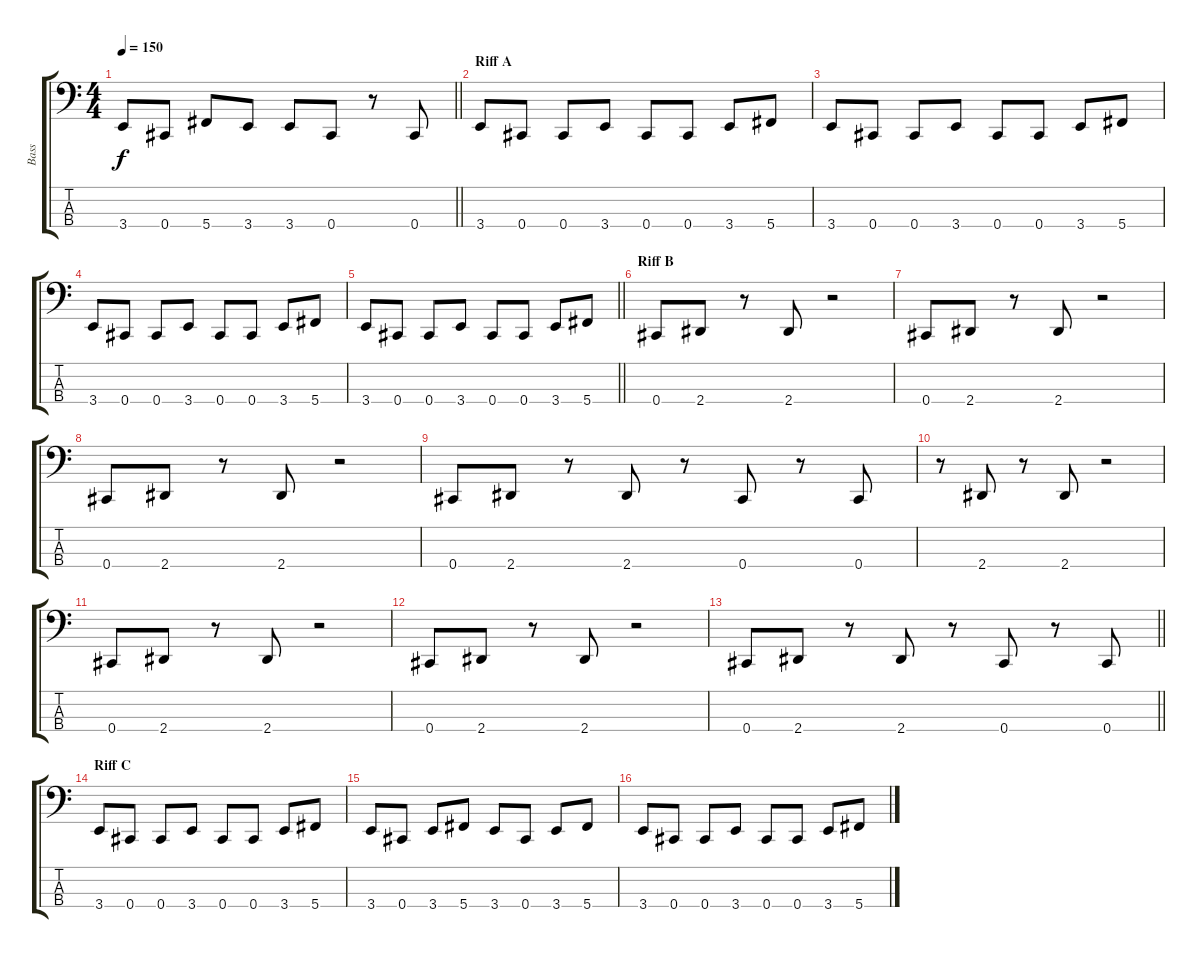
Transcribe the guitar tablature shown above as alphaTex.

\track ("Bass" "Bass") {instrument electricbasspick}
\staff {score tabs}
\tuning (Gb2 Db2 Ab1 Db1) {hide}
\ts (4 4)
\tempo 150
\clef f4
\barLineRight lightlight
\ks c
3.4.8{dy f} 0.4.8 5.4.8 3.4.8 3.4.8 0.4.8 r.8 0.4.8 |
\section ("" "Riff A")
3.4.8 0.4.8 0.4.8 3.4.8 0.4.8 0.4.8 3.4.8 5.4.8 |
3.4.8 0.4.8 0.4.8 3.4.8 0.4.8 0.4.8 3.4.8 5.4.8 |
3.4.8 0.4.8 0.4.8 3.4.8 0.4.8 0.4.8 3.4.8 5.4.8 |
\barLineRight lightlight
3.4.8 0.4.8 0.4.8 3.4.8 0.4.8 0.4.8 3.4.8 5.4.8 |
\section ("" "Riff B")
0.4.8 2.4.8 r.8 2.4.8 r.2 |
0.4.8 2.4.8 r.8 2.4.8 r.2 |
0.4.8 2.4.8 r.8 2.4.8 r.2 |
0.4.8 2.4.8 r.8 2.4.8 r.8 0.4.8 r.8 0.4.8 |
r.8 2.4.8 r.8 2.4.8 r.2 |
0.4.8 2.4.8 r.8 2.4.8 r.2 |
0.4.8 2.4.8 r.8 2.4.8 r.2 |
\barLineRight lightlight
0.4.8 2.4.8 r.8 2.4.8 r.8 0.4.8 r.8 0.4.8 |
\section ("" "Riff C")
3.4.8 0.4.8 0.4.8 3.4.8 0.4.8 0.4.8 3.4.8 5.4.8 |
3.4.8 0.4.8 3.4.8 5.4.8 3.4.8 0.4.8 3.4.8 5.4.8 |
3.4.8 0.4.8 0.4.8 3.4.8 0.4.8 0.4.8 3.4.8 5.4.8
